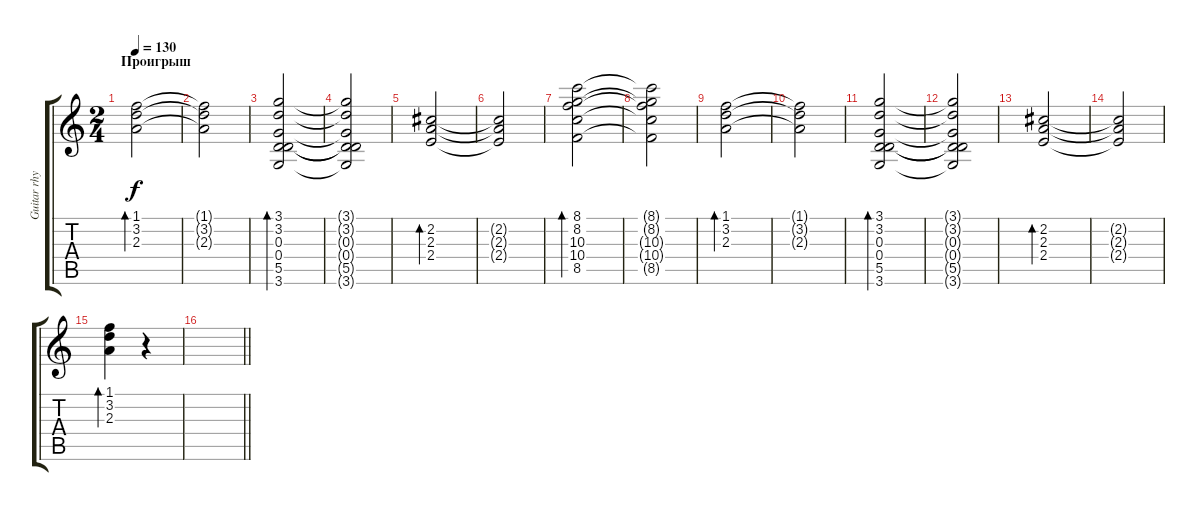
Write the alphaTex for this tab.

\track ("Guitar rhythm 2" "Guitar rhy") {solo instrument acousticguitarsteel}
\staff {score tabs}
\tuning (E4 B3 G3 D3 A2 E2) {hide}
\ts (2 4)
\section ("" "Проигрыш")
\tempo 130
\clef g2
\ks c
(1.1 3.2 2.3).2{bd 120 dy f} |
(1.1{t} 3.2{t} 2.3{t}).2 |
(3.1 3.2 0.3 0.4 5.5 3.6).2{bd 120} |
(3.1{t} 3.2{t} 0.3{t} 0.4{t} 5.5{t} 3.6{t}).2 |
(2.2 2.3 2.4).2{bd 120} |
(2.2{t} 2.3{t} 2.4{t}).2 |
(8.1 8.2 10.3 10.4 8.5).2{bd 120} |
(8.1{t} 8.2{t} 10.3{t} 10.4{t} 8.5{t}).2 |
(1.1 3.2 2.3).2{bd 120} |
(1.1{t} 3.2{t} 2.3{t}).2 |
(3.1 3.2 0.3 0.4 5.5 3.6).2{bd 120} |
(3.1{t} 3.2{t} 0.3{t} 0.4{t} 5.5{t} 3.6{t}).2 |
(2.2 2.3 2.4).2{bd 120} |
(2.2{t} 2.3{t} 2.4{t}).2 |
(1.1 3.2 2.3).4{bd 120} r.4 |
\barLineRight lightlight
